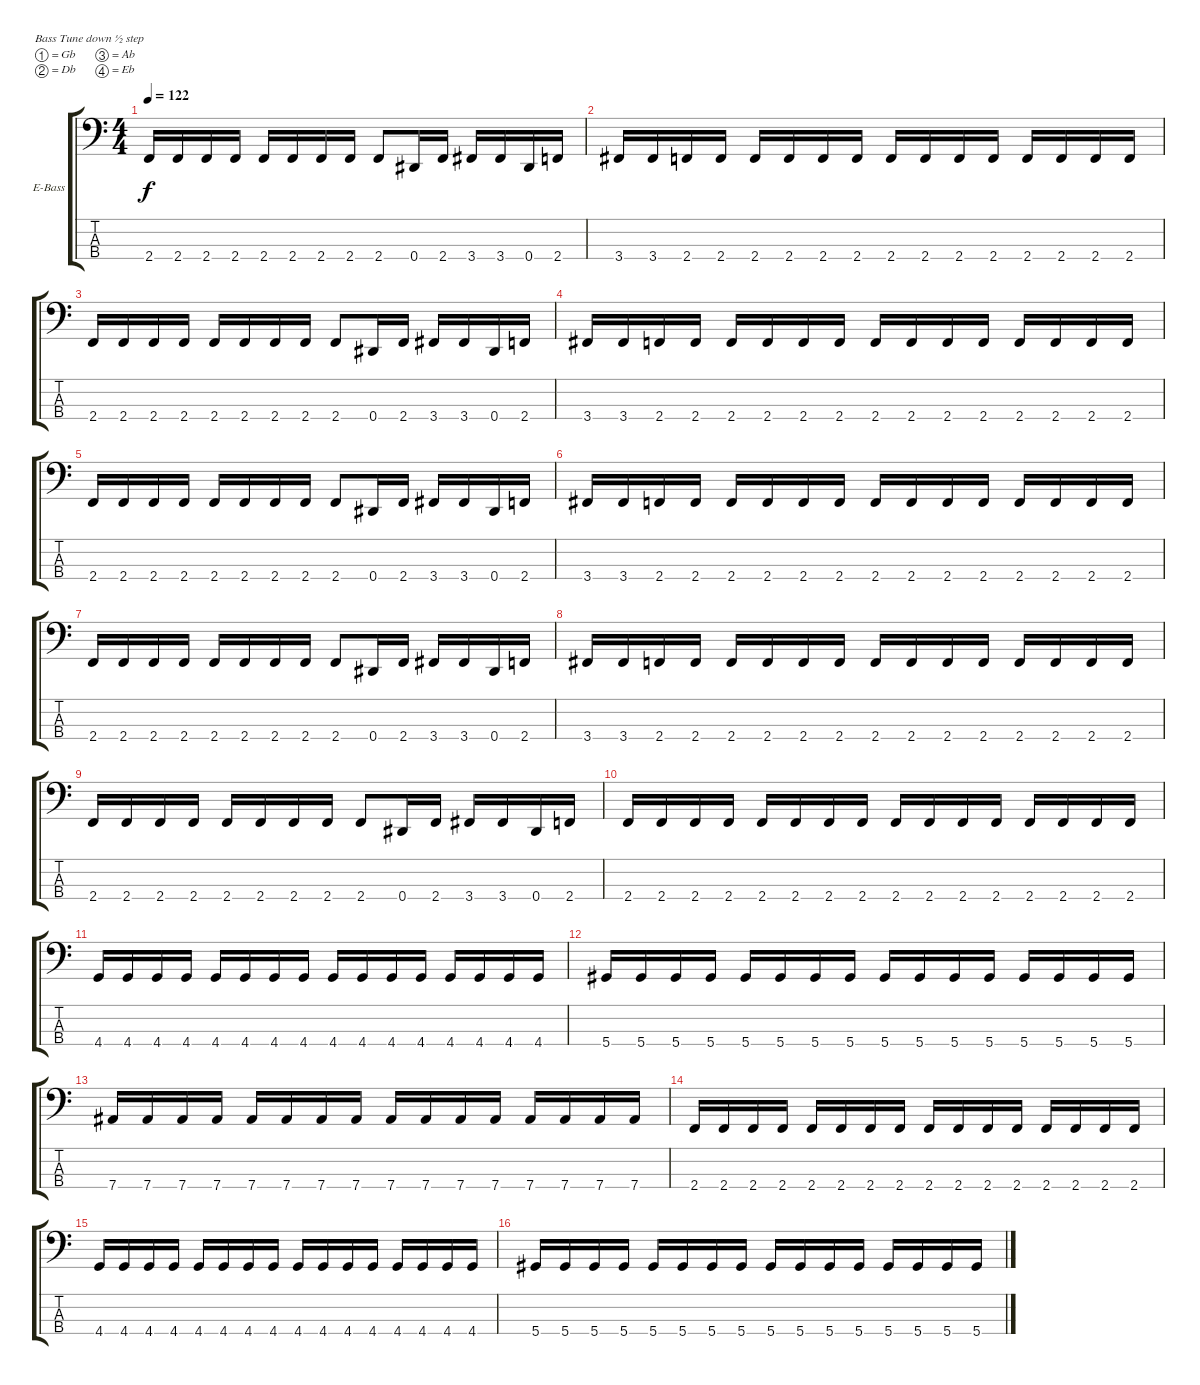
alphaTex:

\bracketExtendMode groupsimilarinstruments
\firstSystemTrackNameOrientation horizontal
\otherSystemsTrackNameOrientation horizontal
\track ("Basse" "E-Bass") {instrument electricbasspick}
\staff {score tabs}
\tuning (Gb2 Db2 Ab1 Eb1)
\ts (4 4)
\tempo 122
\clef f4
\ks c
2.4.16{dy f} 2.4.16 2.4.16 2.4.16 2.4.16 2.4.16 2.4.16 2.4.16 2.4.8 0.4.16 2.4.16 3.4.16 3.4.16 0.4.16 2.4.16 |
3.4.16 3.4.16 2.4.16 2.4.16 2.4.16 2.4.16 2.4.16 2.4.16 2.4.16 2.4.16 2.4.16 2.4.16 2.4.16 2.4.16 2.4.16 2.4.16 |
2.4.16 2.4.16 2.4.16 2.4.16 2.4.16 2.4.16 2.4.16 2.4.16 2.4.8 0.4.16 2.4.16 3.4.16 3.4.16 0.4.16 2.4.16 |
3.4.16 3.4.16 2.4.16 2.4.16 2.4.16 2.4.16 2.4.16 2.4.16 2.4.16 2.4.16 2.4.16 2.4.16 2.4.16 2.4.16 2.4.16 2.4.16 |
2.4.16 2.4.16 2.4.16 2.4.16 2.4.16 2.4.16 2.4.16 2.4.16 2.4.8 0.4.16 2.4.16 3.4.16 3.4.16 0.4.16 2.4.16 |
3.4.16 3.4.16 2.4.16 2.4.16 2.4.16 2.4.16 2.4.16 2.4.16 2.4.16 2.4.16 2.4.16 2.4.16 2.4.16 2.4.16 2.4.16 2.4.16 |
2.4.16 2.4.16 2.4.16 2.4.16 2.4.16 2.4.16 2.4.16 2.4.16 2.4.8 0.4.16 2.4.16 3.4.16 3.4.16 0.4.16 2.4.16 |
3.4.16 3.4.16 2.4.16 2.4.16 2.4.16 2.4.16 2.4.16 2.4.16 2.4.16 2.4.16 2.4.16 2.4.16 2.4.16 2.4.16 2.4.16 2.4.16 |
2.4.16 2.4.16 2.4.16 2.4.16 2.4.16 2.4.16 2.4.16 2.4.16 2.4.8 0.4.16 2.4.16 3.4.16 3.4.16 0.4.16 2.4.16 |
2.4.16 2.4.16 2.4.16 2.4.16 2.4.16 2.4.16 2.4.16 2.4.16 2.4.16 2.4.16 2.4.16 2.4.16 2.4.16 2.4.16 2.4.16 2.4.16 |
4.4.16 4.4.16 4.4.16 4.4.16 4.4.16 4.4.16 4.4.16 4.4.16 4.4.16 4.4.16 4.4.16 4.4.16 4.4.16 4.4.16 4.4.16 4.4.16 |
5.4.16 5.4.16 5.4.16 5.4.16 5.4.16 5.4.16 5.4.16 5.4.16 5.4.16 5.4.16 5.4.16 5.4.16 5.4.16 5.4.16 5.4.16 5.4.16 |
7.4.16 7.4.16 7.4.16 7.4.16 7.4.16 7.4.16 7.4.16 7.4.16 7.4.16 7.4.16 7.4.16 7.4.16 7.4.16 7.4.16 7.4.16 7.4.16 |
2.4.16 2.4.16 2.4.16 2.4.16 2.4.16 2.4.16 2.4.16 2.4.16 2.4.16 2.4.16 2.4.16 2.4.16 2.4.16 2.4.16 2.4.16 2.4.16 |
4.4.16 4.4.16 4.4.16 4.4.16 4.4.16 4.4.16 4.4.16 4.4.16 4.4.16 4.4.16 4.4.16 4.4.16 4.4.16 4.4.16 4.4.16 4.4.16 |
5.4.16 5.4.16 5.4.16 5.4.16 5.4.16 5.4.16 5.4.16 5.4.16 5.4.16 5.4.16 5.4.16 5.4.16 5.4.16 5.4.16 5.4.16 5.4.16
